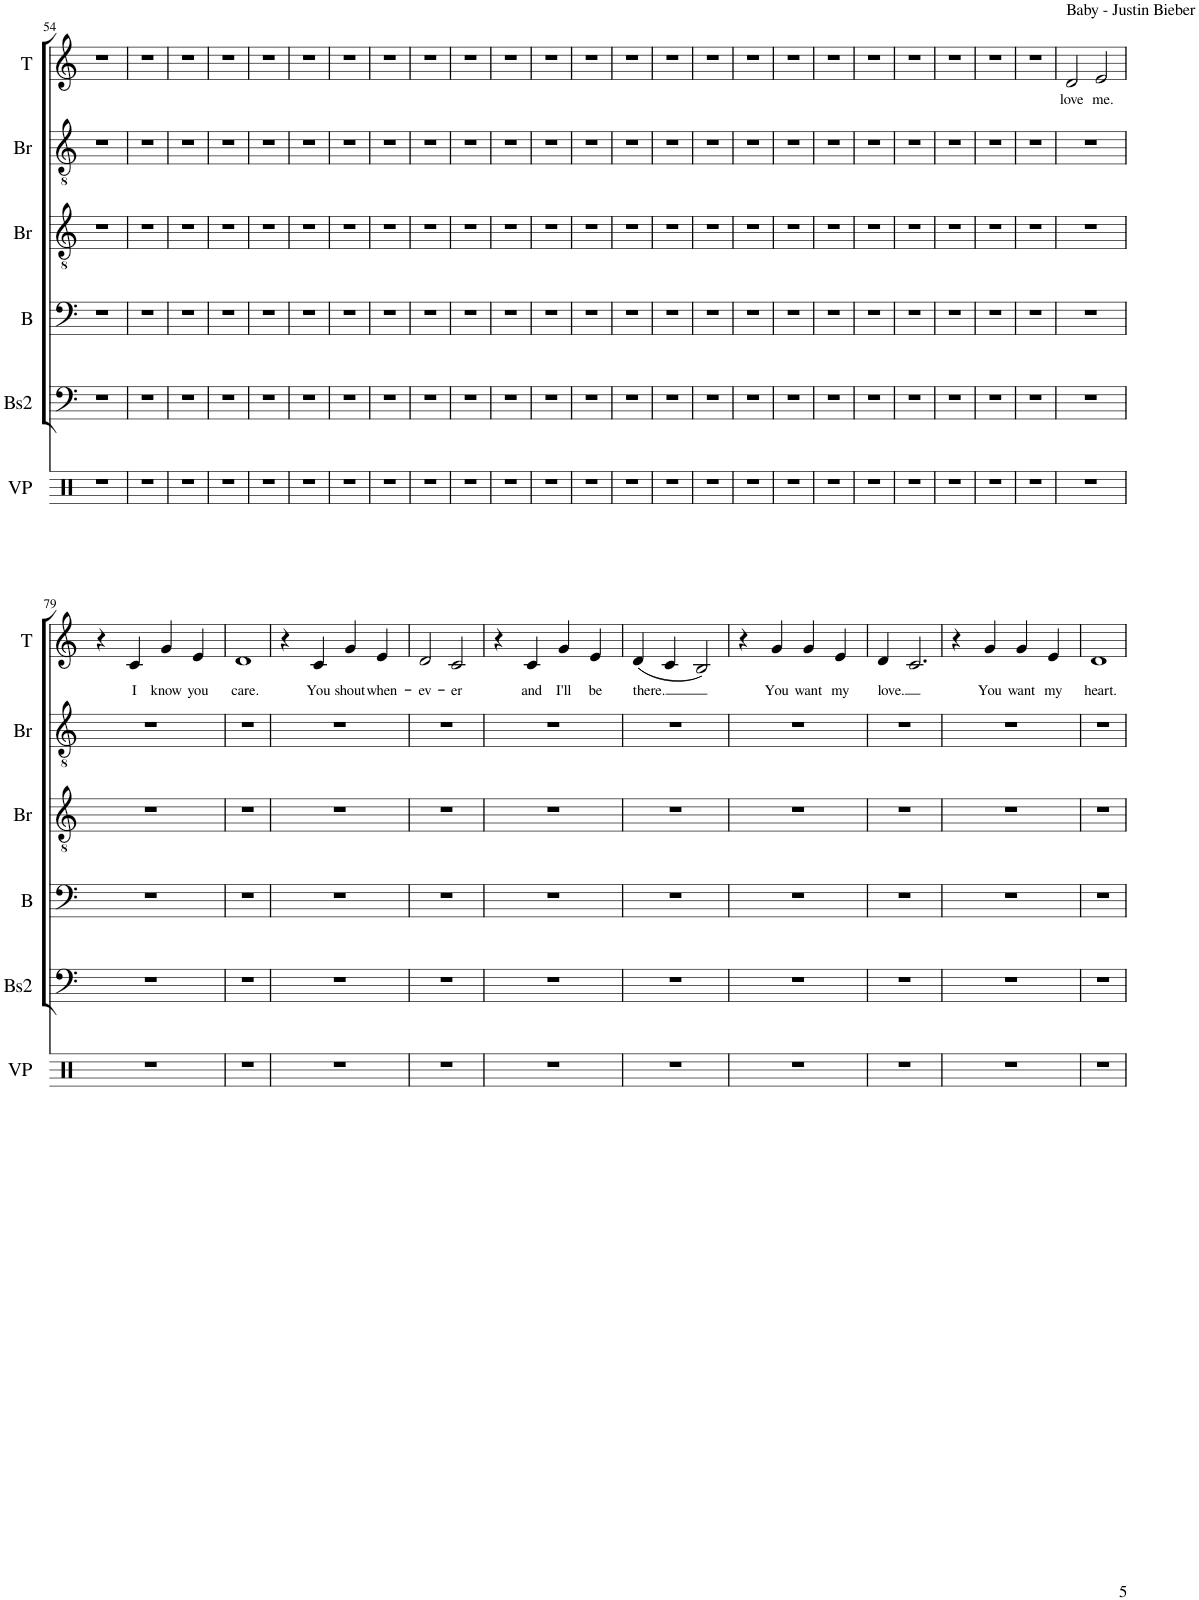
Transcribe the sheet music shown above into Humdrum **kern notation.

**kern	**kern	**kern	**kern	**kern	**kern	**text
*part6	*part5	*part4	*part3	*part2	*part1	*part1
*staff6	*staff5	*staff4	*staff3	*staff2	*staff1	*staff1
*I"Vocal Perc.	*I"Bass 2	*I"Bass 1	*I"Baritone 2	*I"Baritone 1	*I"Tenor	*
*I'VP	*I'Bs2	*I'B	*I'Br	*I'Br	*I'T	*
!!LO:PB:g=z
*clefX	*clefF4	*clefF4	*clefGv2	*clefGv2	*clefG2	*
*k[b-]	*k[]	*k[]	*k[]	*k[]	*k[]	*
*M4/4	*M4/4	*M4/4	*M4/4	*M4/4	*M4/4	*
*met(c)	*met(c)	*met(c)	*met(c)	*met(c)	*met(c)	*
=54	=54	=54	=54	=54	=54	=54
1r	1r	1r	1r	1r	1r	.
=55	=55	=55	=55	=55	=55	=55
1r	1r	1r	1r	1r	1r	.
=56	=56	=56	=56	=56	=56	=56
1r	1r	1r	1r	1r	1r	.
=57	=57	=57	=57	=57	=57	=57
1r	1r	1r	1r	1r	1r	.
=58	=58	=58	=58	=58	=58	=58
1r	1r	1r	1r	1r	1r	.
=59	=59	=59	=59	=59	=59	=59
1r	1r	1r	1r	1r	1r	.
=60	=60	=60	=60	=60	=60	=60
1r	1r	1r	1r	1r	1r	.
=61	=61	=61	=61	=61	=61	=61
1r	1r	1r	1r	1r	1r	.
=62	=62	=62	=62	=62	=62	=62
1r	1r	1r	1r	1r	1r	.
=63	=63	=63	=63	=63	=63	=63
1r	1r	1r	1r	1r	1r	.
=64	=64	=64	=64	=64	=64	=64
1r	1r	1r	1r	1r	1r	.
=65	=65	=65	=65	=65	=65	=65
1r	1r	1r	1r	1r	1r	.
=66	=66	=66	=66	=66	=66	=66
1r	1r	1r	1r	1r	1r	.
=67	=67	=67	=67	=67	=67	=67
1r	1r	1r	1r	1r	1r	.
=68	=68	=68	=68	=68	=68	=68
1r	1r	1r	1r	1r	1r	.
=69	=69	=69	=69	=69	=69	=69
1r	1r	1r	1r	1r	1r	.
=70	=70	=70	=70	=70	=70	=70
1r	1r	1r	1r	1r	1r	.
=71	=71	=71	=71	=71	=71	=71
1r	1r	1r	1r	1r	1r	.
=72	=72	=72	=72	=72	=72	=72
1r	1r	1r	1r	1r	1r	.
=73	=73	=73	=73	=73	=73	=73
1r	1r	1r	1r	1r	1r	.
=74	=74	=74	=74	=74	=74	=74
1r	1r	1r	1r	1r	1r	.
=75	=75	=75	=75	=75	=75	=75
1r	1r	1r	1r	1r	1r	.
=76	=76	=76	=76	=76	=76	=76
1r	1r	1r	1r	1r	1r	.
=77	=77	=77	=77	=77	=77	=77
1r	1r	1r	1r	1r	1r	.
=78	=78	=78	=78	=78	=78	=78
!	!	!	!	!	!LO:TX:a:t=Baby - Justin Bieber	!
!	!	!	!	!	!	!LO:LY:b
1r	1r	1r	1r	1r	2d/	love
!	!	!	!	!	!	!LO:LY:b
.	.	.	.	.	2e/	me.
!!LO:LB:g=z
=79	=79	=79	=79	=79	=79	=79
1r	1r	1r	1r	1r	4r	.
!	!	!	!	!	!	!LO:LY:b
.	.	.	.	.	4c/	I
!	!	!	!	!	!	!LO:LY:b
.	.	.	.	.	4g/	know
!	!	!	!	!	!	!LO:LY:b
.	.	.	.	.	4e/	you
=80	=80	=80	=80	=80	=80	=80
!	!	!	!	!	!	!LO:LY:b
1r	1r	1r	1r	1r	1d	care.
=81	=81	=81	=81	=81	=81	=81
1r	1r	1r	1r	1r	4r	.
!	!	!	!	!	!	!LO:LY:b
.	.	.	.	.	4c/	You
!	!	!	!	!	!	!LO:LY:b
.	.	.	.	.	4g/	shout
!	!	!	!	!	!	!LO:LY:b
.	.	.	.	.	4e/	when-
=82	=82	=82	=82	=82	=82	=82
!	!	!	!	!	!	!LO:LY:b
1r	1r	1r	1r	1r	2d/	-ev-
!	!	!	!	!	!	!LO:LY:b
.	.	.	.	.	2c/	-er
=83	=83	=83	=83	=83	=83	=83
1r	1r	1r	1r	1r	4r	.
!	!	!	!	!	!	!LO:LY:b
.	.	.	.	.	4c/	and
!	!	!	!	!	!	!LO:LY:b
.	.	.	.	.	4g/	I'll
!	!	!	!	!	!	!LO:LY:b
.	.	.	.	.	4e/	be
=84	=84	=84	=84	=84	=84	=84
!	!	!	!	!	!	!LO:LY:b
1r	1r	1r	1r	1r	(4d/	there.
.	.	.	.	.	4c/	.
.	.	.	.	.	2B/)	.
=85	=85	=85	=85	=85	=85	=85
1r	1r	1r	1r	1r	4r	.
!	!	!	!	!	!	!LO:LY:b
.	.	.	.	.	4g/	You
!	!	!	!	!	!	!LO:LY:b
.	.	.	.	.	4g/	want
!	!	!	!	!	!	!LO:LY:b
.	.	.	.	.	4e/	my
=86	=86	=86	=86	=86	=86	=86
!	!	!	!	!	!	!LO:LY:b
1r	1r	1r	1r	1r	4d/	love.
.	.	.	.	.	2.c/	.
=87	=87	=87	=87	=87	=87	=87
1r	1r	1r	1r	1r	4r	.
!	!	!	!	!	!	!LO:LY:b
.	.	.	.	.	4g/	You
!	!	!	!	!	!	!LO:LY:b
.	.	.	.	.	4g/	want
!	!	!	!	!	!	!LO:LY:b
.	.	.	.	.	4e/	my
=88	=88	=88	=88	=88	=88	=88
!	!	!	!	!	!	!LO:LY:b
1r	1r	1r	1r	1r	1d	heart.
=	=	=	=	=	=	=
*-	*-	*-	*-	*-	*-	*-
